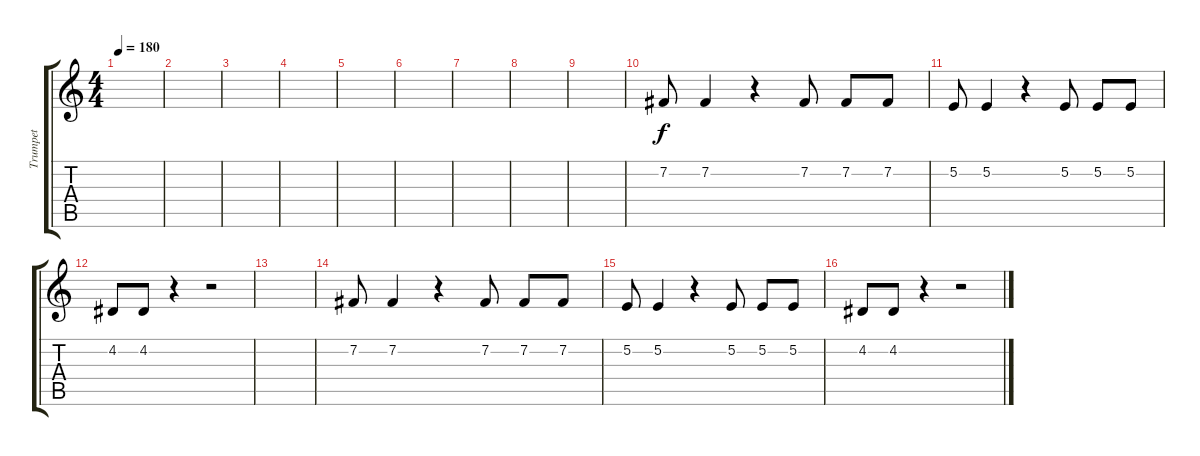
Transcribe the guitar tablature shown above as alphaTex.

\track ("Trumpet" "Trumpet") {instrument trumpet}
\staff {score tabs}
\tuning (E4 B3 G3 D3 A2 E2) {hide}
\ts (4 4)
\tempo 180
\clef g2
\ks c
|
|
|
|
|
|
|
|
|
7.2.8 7.2.4 r.4 7.2.8 7.2.8 7.2.8 |
5.2.8 5.2.4 r.4 5.2.8 5.2.8 5.2.8 |
4.2.8 4.2.8 r.4 r.2 |
|
7.2.8 7.2.4 r.4 7.2.8 7.2.8 7.2.8 |
5.2.8 5.2.4 r.4 5.2.8 5.2.8 5.2.8 |
4.2.8 4.2.8 r.4 r.2
